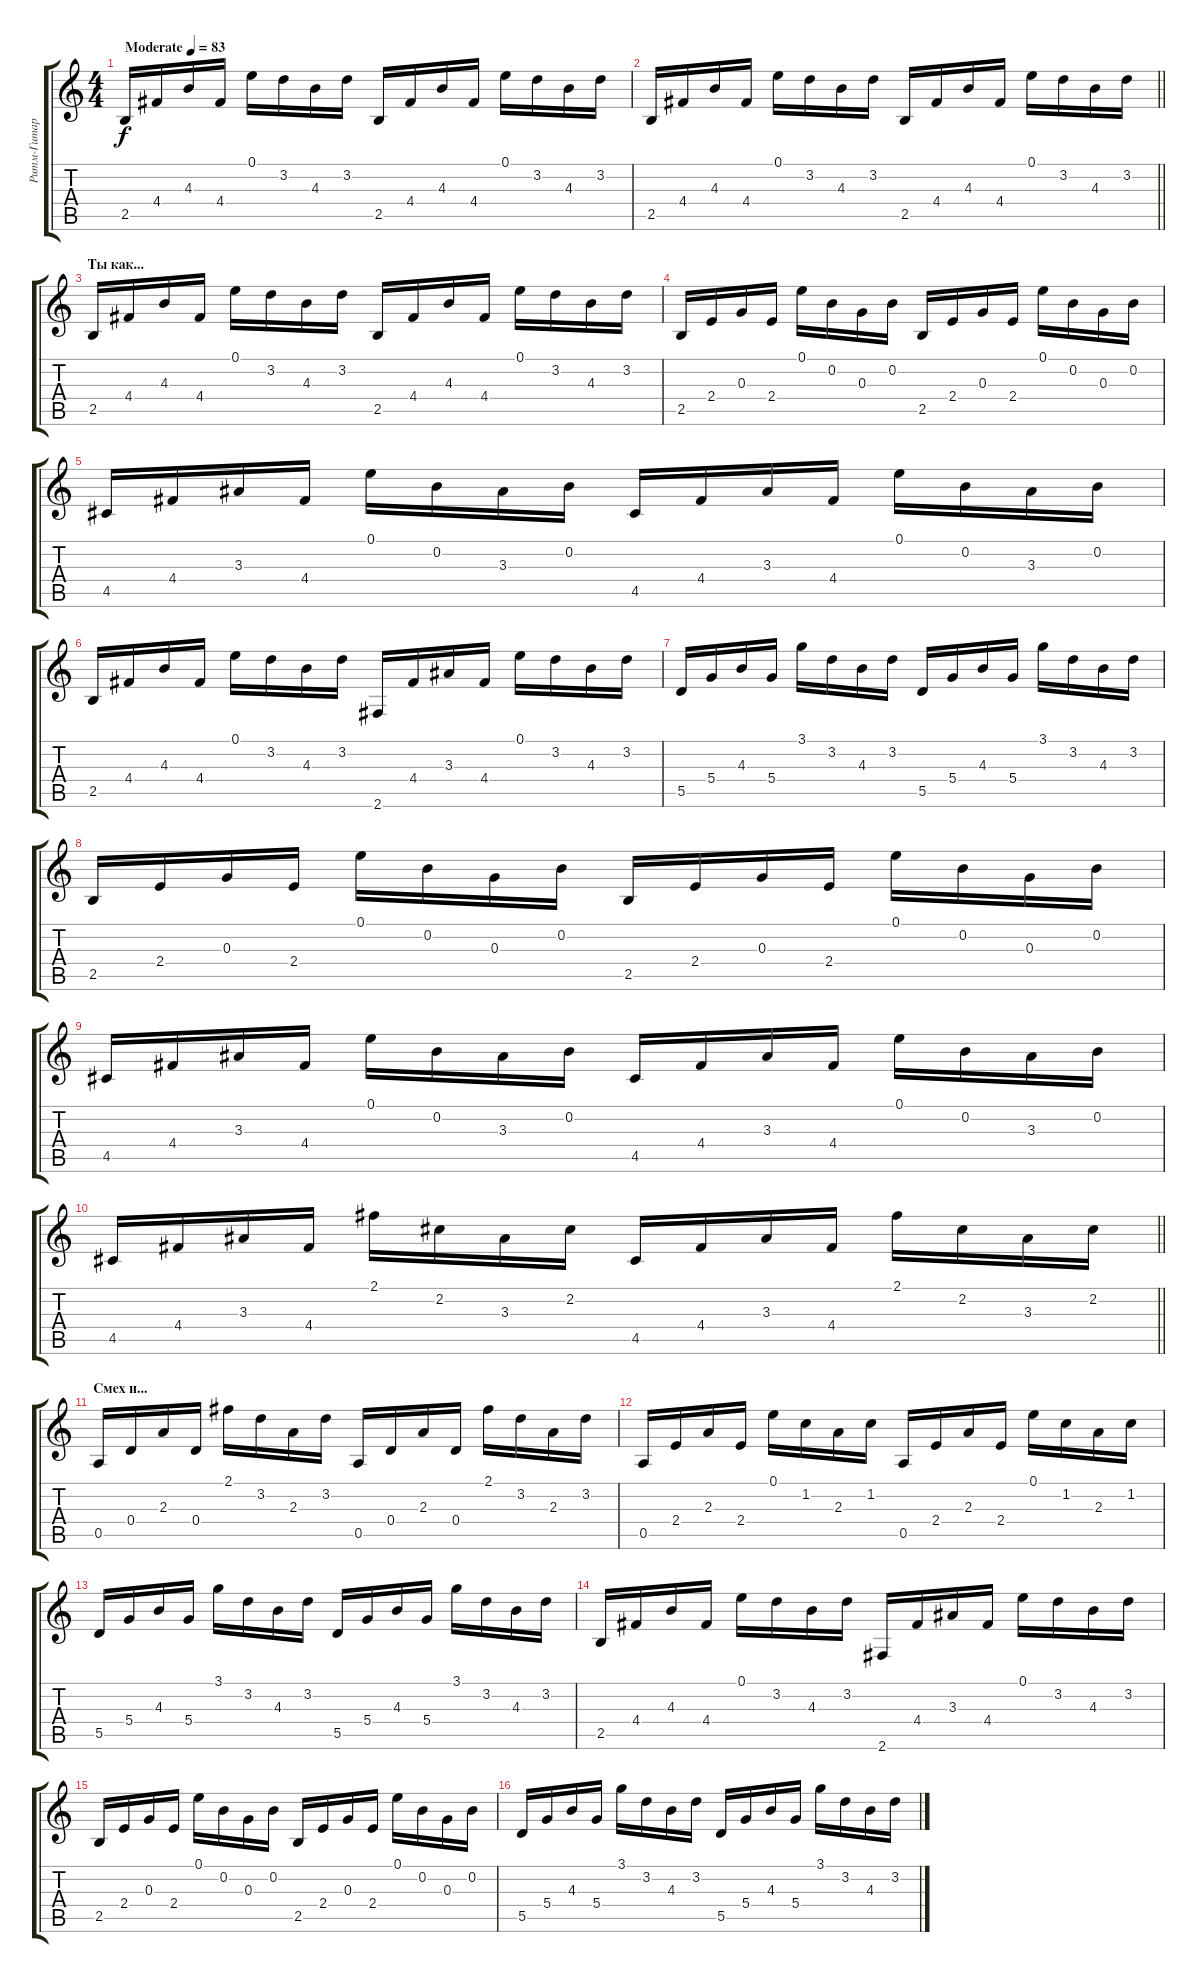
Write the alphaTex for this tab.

\track ("Ритм-Гитарко (Soapnix)" "Ритм-Гитар") {instrument acousticguitarsteel}
\staff {score tabs}
\tuning (E4 B3 G3 D3 A2 E2) {hide}
\ts (4 4)
\tempo (83 "Moderate")
\clef g2
\ks c
2.5.16{dy f instrument acousticguitarsteel} 4.4.16 4.3.16 4.4.16 0.1.16 3.2.16 4.3.16 3.2.16 2.5.16 4.4.16 4.3.16 4.4.16 0.1.16 3.2.16 4.3.16 3.2.16 |
\barLineRight lightlight
2.5.16 4.4.16 4.3.16 4.4.16 0.1.16 3.2.16 4.3.16 3.2.16 2.5.16 4.4.16 4.3.16 4.4.16 0.1.16 3.2.16 4.3.16 3.2.16 |
\section ("" "Ты как...")
2.5.16 4.4.16 4.3.16 4.4.16 0.1.16 3.2.16 4.3.16 3.2.16 2.5.16 4.4.16 4.3.16 4.4.16 0.1.16 3.2.16 4.3.16 3.2.16 |
2.5.16 2.4.16 0.3.16 2.4.16 0.1.16 0.2.16 0.3.16 0.2.16 2.5.16 2.4.16 0.3.16 2.4.16 0.1.16 0.2.16 0.3.16 0.2.16 |
4.5.16 4.4.16 3.3.16 4.4.16 0.1.16 0.2.16 3.3.16 0.2.16 4.5.16 4.4.16 3.3.16 4.4.16 0.1.16 0.2.16 3.3.16 0.2.16 |
2.5.16 4.4.16 4.3.16 4.4.16 0.1.16 3.2.16 4.3.16 3.2.16 2.6.16 4.4.16 3.3.16 4.4.16 0.1.16 3.2.16 4.3.16 3.2.16 |
5.5.16 5.4.16 4.3.16 5.4.16 3.1.16 3.2.16 4.3.16 3.2.16 5.5.16 5.4.16 4.3.16 5.4.16 3.1.16 3.2.16 4.3.16 3.2.16 |
2.5.16 2.4.16 0.3.16 2.4.16 0.1.16 0.2.16 0.3.16 0.2.16 2.5.16 2.4.16 0.3.16 2.4.16 0.1.16 0.2.16 0.3.16 0.2.16 |
4.5.16 4.4.16 3.3.16 4.4.16 0.1.16 0.2.16 3.3.16 0.2.16 4.5.16 4.4.16 3.3.16 4.4.16 0.1.16 0.2.16 3.3.16 0.2.16 |
\barLineRight lightlight
4.5.16 4.4.16 3.3.16 4.4.16 2.1.16 2.2.16 3.3.16 2.2.16 4.5.16 4.4.16 3.3.16 4.4.16 2.1.16 2.2.16 3.3.16 2.2.16 |
\section ("" "Смех и...")
0.5.16 0.4.16 2.3.16 0.4.16 2.1.16 3.2.16 2.3.16 3.2.16 0.5.16 0.4.16 2.3.16 0.4.16 2.1.16 3.2.16 2.3.16 3.2.16 |
0.5.16 2.4.16 2.3.16 2.4.16 0.1.16 1.2.16 2.3.16 1.2.16 0.5.16 2.4.16 2.3.16 2.4.16 0.1.16 1.2.16 2.3.16 1.2.16 |
5.5.16 5.4.16 4.3.16 5.4.16 3.1.16 3.2.16 4.3.16 3.2.16 5.5.16 5.4.16 4.3.16 5.4.16 3.1.16 3.2.16 4.3.16 3.2.16 |
2.5.16 4.4.16 4.3.16 4.4.16 0.1.16 3.2.16 4.3.16 3.2.16 2.6.16 4.4.16 3.3.16 4.4.16 0.1.16 3.2.16 4.3.16 3.2.16 |
2.5.16 2.4.16 0.3.16 2.4.16 0.1.16 0.2.16 0.3.16 0.2.16 2.5.16 2.4.16 0.3.16 2.4.16 0.1.16 0.2.16 0.3.16 0.2.16 |
5.5.16 5.4.16 4.3.16 5.4.16 3.1.16 3.2.16 4.3.16 3.2.16 5.5.16 5.4.16 4.3.16 5.4.16 3.1.16 3.2.16 4.3.16 3.2.16
